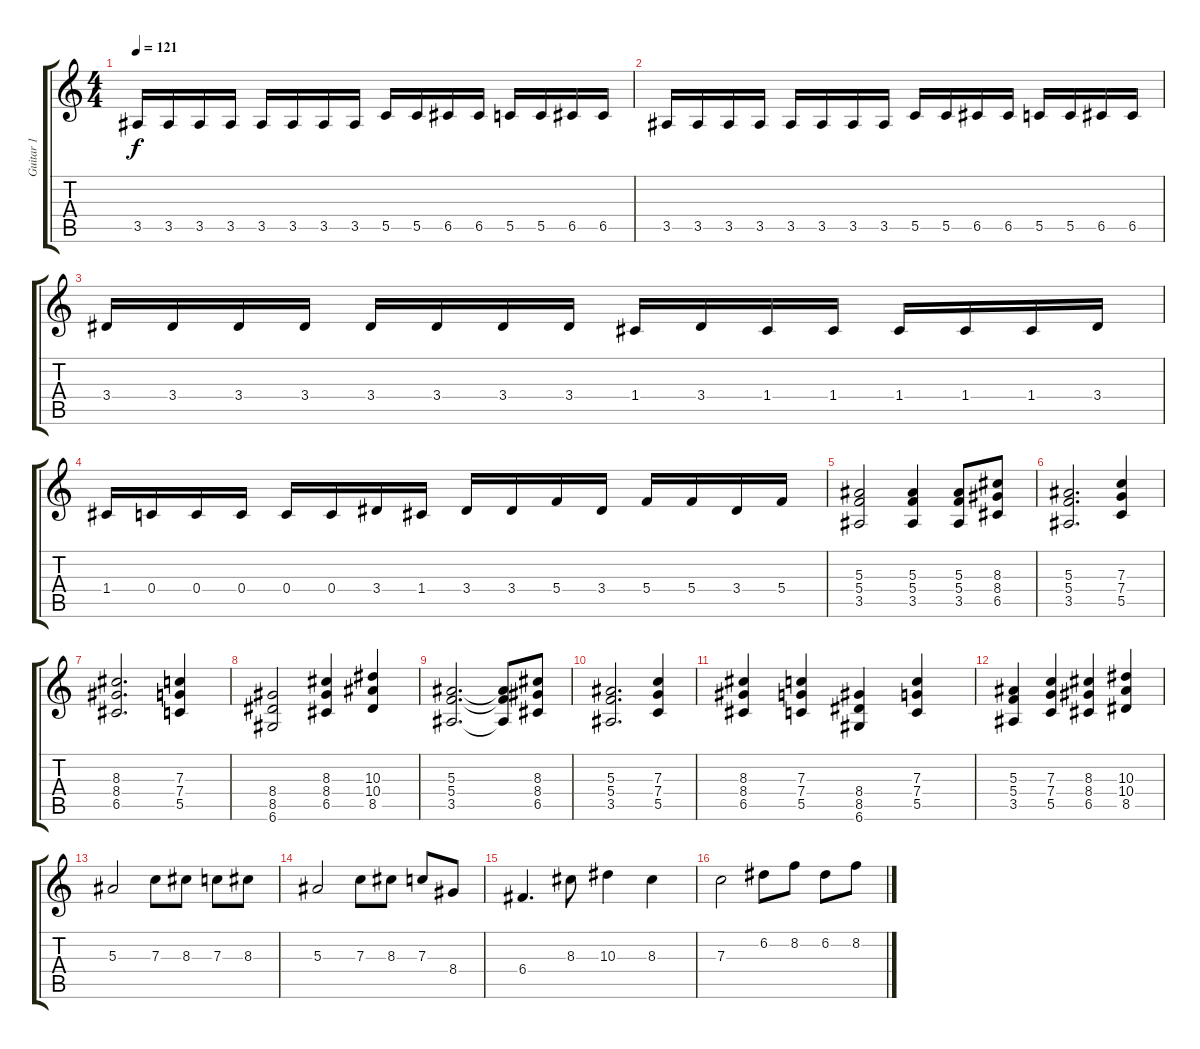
\track ("Guitar 1" "Guitar 1") {instrument distortionguitar}
\staff {score tabs}
\tuning (D4 A3 F3 C3 G2 D2) {hide}
\ts (4 4)
\tempo 121
\clef g2
\ks c
3.5.16{dy f instrument distortionguitar} 3.5.16 3.5.16 3.5.16 3.5.16 3.5.16 3.5.16 3.5.16 5.5.16 5.5.16 6.5.16 6.5.16 5.5.16 5.5.16 6.5.16 6.5.16 |
3.5.16 3.5.16 3.5.16 3.5.16 3.5.16 3.5.16 3.5.16 3.5.16 5.5.16 5.5.16 6.5.16 6.5.16 5.5.16 5.5.16 6.5.16 6.5.16 |
3.4.16 3.4.16 3.4.16 3.4.16 3.4.16 3.4.16 3.4.16 3.4.16 1.4.16 3.4.16 1.4.16 1.4.16 1.4.16 1.4.16 1.4.16 3.4.16 |
1.4.16 0.4.16 0.4.16 0.4.16 0.4.16 0.4.16 3.4.16 1.4.16 3.4.16 3.4.16 5.4.16 3.4.16 5.4.16 5.4.16 3.4.16 5.4.16 |
(5.3 5.4 3.5).2 (5.3 5.4 3.5).4 (5.3 5.4 3.5).8 (8.3 8.4 6.5).8 |
(5.3 5.4 3.5).2{d} (7.3 7.4 5.5).4 |
(8.3 8.4 6.5).2{d} (7.3 7.4 5.5).4 |
(8.4 8.5 6.6).2 (8.3 8.4 6.5).4 (10.3 10.4 8.5).4 |
(5.3 5.4 3.5).2{d} (5.3{t} 5.4{t} 3.5{t}).8 (8.3 8.4 6.5).8 |
(5.3 5.4 3.5).2{d} (7.3 7.4 5.5).4 |
(8.3 8.4 6.5).4 (7.3 7.4 5.5).4 (8.4 8.5 6.6).4 (7.3 7.4 5.5).4 |
(5.3 5.4 3.5).4 (7.3 7.4 5.5).4 (8.3 8.4 6.5).4 (10.3 10.4 8.5).4 |
5.3.2 7.3.8 8.3.8 7.3.8 8.3.8 |
5.3.2 7.3.8 8.3.8 7.3.8 8.4.8 |
6.4.4{d} 8.3.8 10.3.4 8.3.4 |
7.3.2 6.2.8 8.2.8 6.2.8 8.2.8
